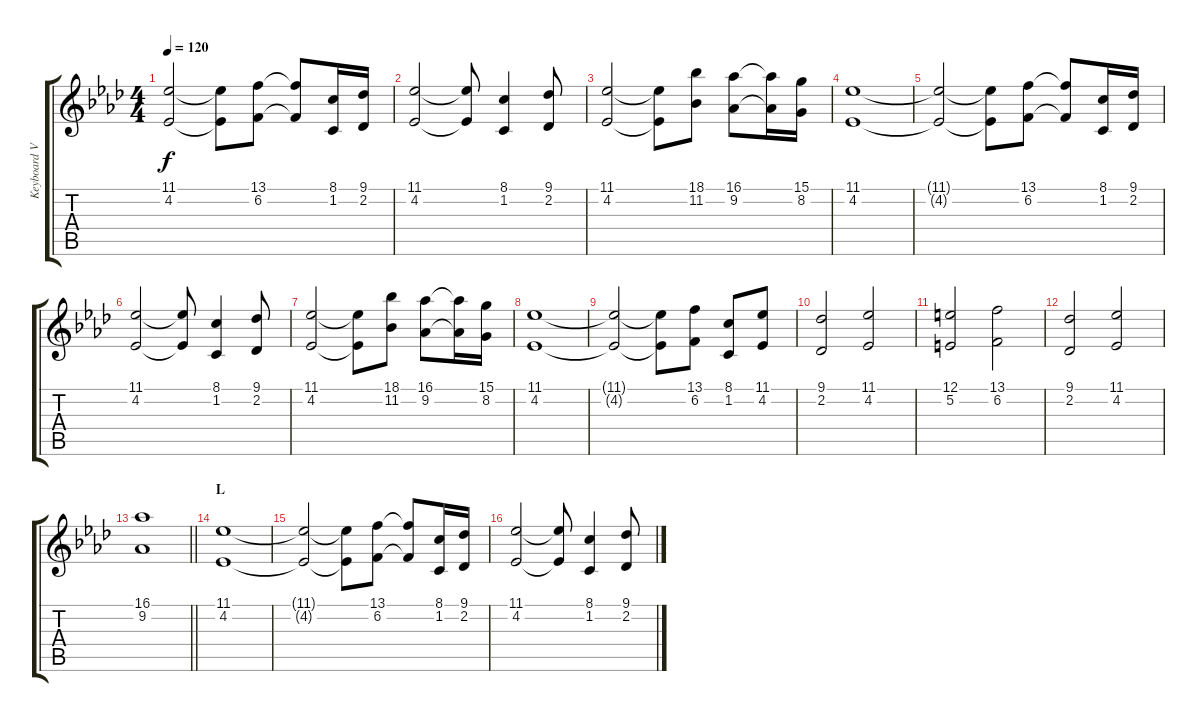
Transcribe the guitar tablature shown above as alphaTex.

\track ("Keyboard VII" "Keyboard V") {instrument stringensemble1}
\staff {score tabs}
\tuning (E4 B3 G3 D3 A2 E2) {hide}
\ts (4 4)
\tempo 120
\clef g2
\ks ab
(11.1{t} 4.2{t}).2{dy f} (11.1{t} 4.2{t}).8 (13.1 6.2).8 (13.1{t} 6.2{t}).8 (8.1 1.2).16 (9.1 2.2).16 |
(11.1 4.2).2 (11.1{t} 4.2{t}).8 (8.1 1.2).4 (9.1 2.2).8 |
(11.1 4.2).2 (11.1{t} 4.2{t}).8 (18.1 11.2).8 (16.1 9.2).8 (16.1{t} 9.2{t}).16 (15.1 8.2).16 |
(11.1 4.2).1 |
(11.1{t} 4.2{t}).2 (11.1{t} 4.2{t}).8 (13.1 6.2).8 (13.1{t} 6.2{t}).8 (8.1 1.2).16 (9.1 2.2).16 |
(11.1 4.2).2 (11.1{t} 4.2{t}).8 (8.1 1.2).4 (9.1 2.2).8 |
(11.1 4.2).2 (11.1{t} 4.2{t}).8 (18.1 11.2).8 (16.1 9.2).8 (16.1{t} 9.2{t}).16 (15.1 8.2).16 |
(11.1 4.2).1 |
(11.1{t} 4.2{t}).2 (11.1{t} 4.2{t}).8 (13.1 6.2).8 (8.1 1.2).8 (11.1 4.2).8 |
(9.1 2.2).2 (11.1 4.2).2 |
(12.1 5.2).2 (13.1 6.2).2 |
(9.1 2.2).2 (11.1 4.2).2 |
\barLineRight lightlight
(16.1 9.2).1 |
\section ("" "L")
(11.1 4.2).1 |
(11.1{t} 4.2{t}).2 (11.1{t} 4.2{t}).8 (13.1 6.2).8 (13.1{t} 6.2{t}).8 (8.1 1.2).16 (9.1 2.2).16 |
(11.1 4.2).2 (11.1{t} 4.2{t}).8 (8.1 1.2).4 (9.1 2.2).8
